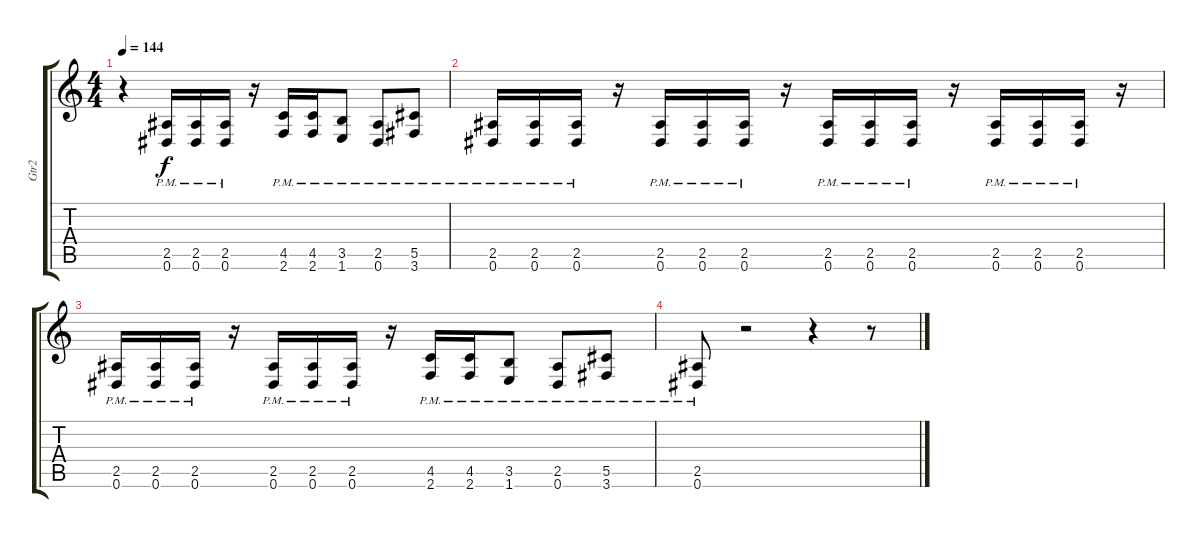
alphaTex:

\track ("Gtr2" "Gtr2") {instrument distortionguitar}
\staff {score tabs}
\tuning (Eb4 Bb3 Gb3 Db3 Ab2 Eb2) {hide}
\ts (4 4)
\tempo 144
\clef g2
\ks c
r.4{dy f} (2.5{pm} 0.6{pm}).16 (2.5{pm} 0.6{pm}).16 (2.5{pm} 0.6{pm}).16 r.16 (4.5{pm} 2.6{pm}).16 (4.5{pm} 2.6{pm}).16 (3.5{pm} 1.6{pm}).8 (2.5{pm} 0.6{pm}).8 (5.5{pm} 3.6{pm}).8 |
(2.5{pm} 0.6{pm}).16 (2.5{pm} 0.6{pm}).16 (2.5{pm} 0.6{pm}).16 r.16 (2.5{pm} 0.6{pm}).16 (2.5{pm} 0.6{pm}).16 (2.5{pm} 0.6{pm}).16 r.16 (2.5{pm} 0.6{pm}).16 (2.5{pm} 0.6{pm}).16 (2.5{pm} 0.6{pm}).16 r.16 (2.5{pm} 0.6{pm}).16 (2.5{pm} 0.6{pm}).16 (2.5{pm} 0.6{pm}).16 r.16 |
(2.5{pm} 0.6{pm}).16 (2.5{pm} 0.6{pm}).16 (2.5{pm} 0.6{pm}).16 r.16 (2.5{pm} 0.6{pm}).16 (2.5{pm} 0.6{pm}).16 (2.5{pm} 0.6{pm}).16 r.16 (4.5{pm} 2.6{pm}).16 (4.5{pm} 2.6{pm}).16 (3.5{pm} 1.6{pm}).8 (2.5{pm} 0.6{pm}).8 (5.5{pm} 3.6{pm}).8 |
(2.5{pm} 0.6{pm}).8 r.2 r.4 r.8
